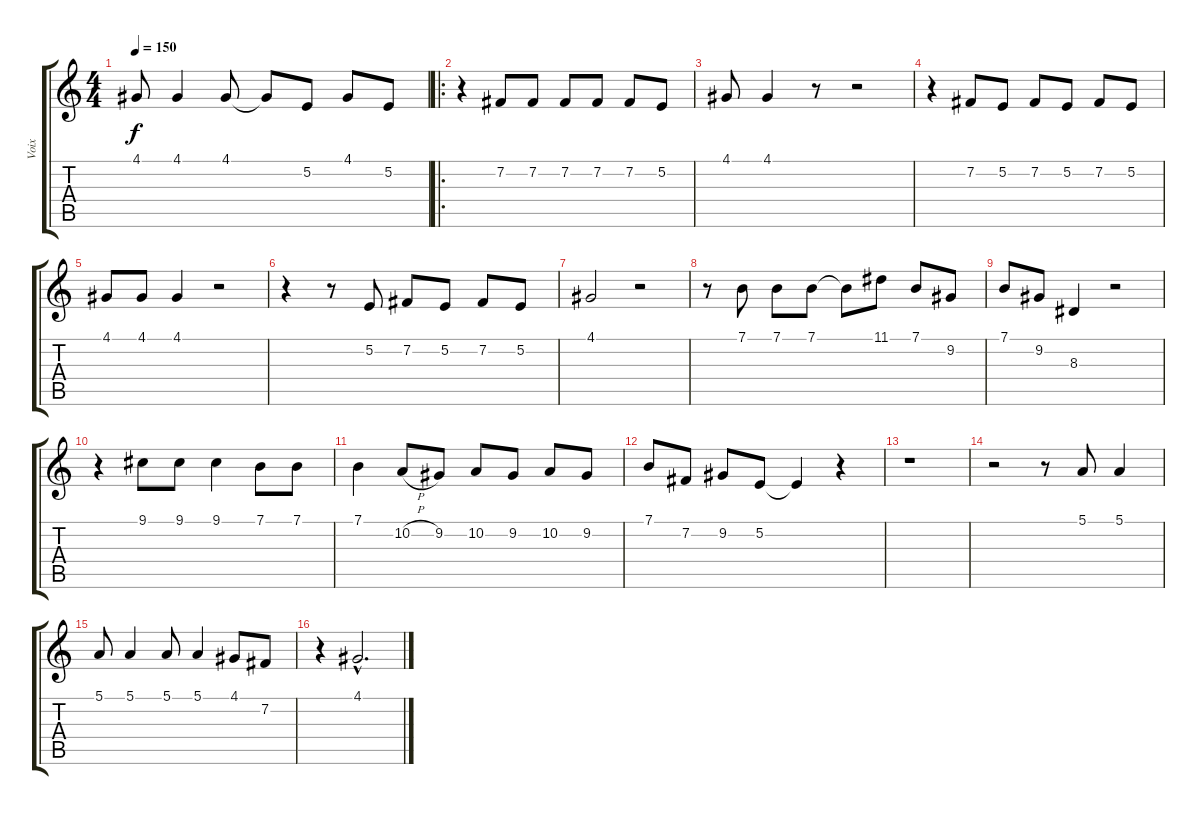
\track ("Voix" "Voix") {instrument accordion}
\staff {score tabs}
\tuning (E4 B3 G3 D3 A2 E2) {hide}
\ts (4 4)
\tempo 150
\clef g2
\ks c
4.1.8{dy f} 4.1.4 4.1.8 4.1{t}.8 5.2.8 4.1.8 5.2.8 |
\ro
r.4 7.2.8 7.2.8 7.2.8 7.2.8 7.2.8 5.2.8 |
4.1.8 4.1.4 r.8 r.2 |
r.4 7.2.8 5.2.8 7.2.8 5.2.8 7.2.8 5.2.8 |
4.1.8 4.1.8 4.1.4 r.2 |
r.4 r.8 5.2.8 7.2.8 5.2.8 7.2.8 5.2.8 |
4.1.2 r.2 |
r.8 7.1.8 7.1.8 7.1.8 7.1{t}.8 11.1.8 7.1.8 9.2.8 |
7.1.8 9.2.8 8.3.4 r.2 |
r.4 9.1.8 9.1.8 9.1.4 7.1.8 7.1.8 |
7.1.4 10.2{h}.8 9.2.8 10.2.8 9.2.8 10.2.8 9.2.8 |
7.1.8 7.2.8 9.2.8 5.2.8 5.2{t}.4 r.4 |
r.1 |
r.2 r.8 5.1.8 5.1.4 |
5.1.8 5.1.4 5.1.8 5.1.4 4.1.8 7.2.8 |
r.4 4.1{hac}.2{d}
